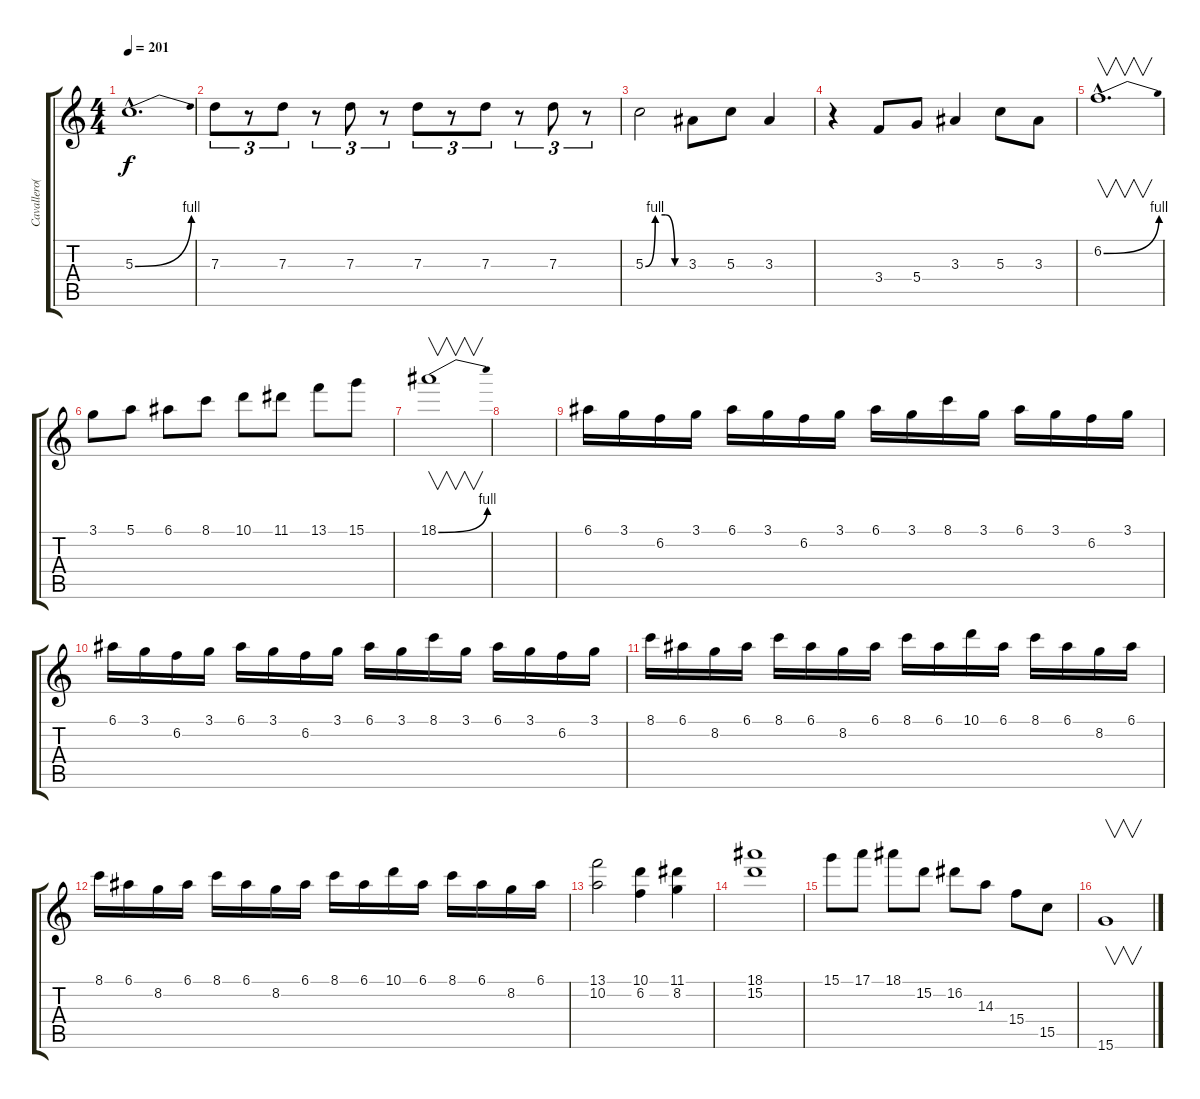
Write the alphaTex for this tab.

\track ("Cavallero(Dist.)" "Cavallero(") {instrument distortionguitar}
\staff {score tabs}
\tuning (E4 B3 G3 D3 A2 E2) {hide}
\ts (4 4)
\tempo 201
\clef g2
\ks c
5.3{be (bend 0 0 60 4) hac}.1{d dy f} |
7.3.8{tu (3 2)} r.8{tu (3 2)} 7.3.8{tu (3 2)} r.8{tu (3 2)} 7.3.8{tu (3 2)} r.8{tu (3 2)} 7.3.8{tu (3 2)} r.8{tu (3 2)} 7.3.8{tu (3 2)} r.8{tu (3 2)} 7.3.8{tu (3 2)} r.8{tu (3 2)} |
5.3{be (custom 0 0 15 4 30 4 45 0 60 0)}.2 3.3.8 5.3.8 3.3.4 |
r.4 3.4.8 5.4.8 3.3.4 5.3.8 3.3.8 |
6.2{be (bend 0 0 60 4) hac}.1{v d} |
3.1.8 5.1.8 6.1.8 8.1.8 10.1.8 11.1.8 13.1.8 15.1.8 |
18.1{be (bend 0 0 60 4)}.1{v} |
|
6.1.16 3.1.16 6.2.16 3.1.16 6.1.16 3.1.16 6.2.16 3.1.16 6.1.16 3.1.16 8.1.16 3.1.16 6.1.16 3.1.16 6.2.16 3.1.16 |
6.1.16 3.1.16 6.2.16 3.1.16 6.1.16 3.1.16 6.2.16 3.1.16 6.1.16 3.1.16 8.1.16 3.1.16 6.1.16 3.1.16 6.2.16 3.1.16 |
8.1.16 6.1.16 8.2.16 6.1.16 8.1.16 6.1.16 8.2.16 6.1.16 8.1.16 6.1.16 10.1.16 6.1.16 8.1.16 6.1.16 8.2.16 6.1.16 |
8.1.16 6.1.16 8.2.16 6.1.16 8.1.16 6.1.16 8.2.16 6.1.16 8.1.16 6.1.16 10.1.16 6.1.16 8.1.16 6.1.16 8.2.16 6.1.16 |
(13.1 10.2).2 (10.1 6.2).4 (11.1 8.2).4 |
(18.1 15.2).1 |
15.1.8 17.1.8 18.1.8 15.2.8 16.2.8 14.3.8 15.4.8 15.5.8 |
15.6.1{v}
